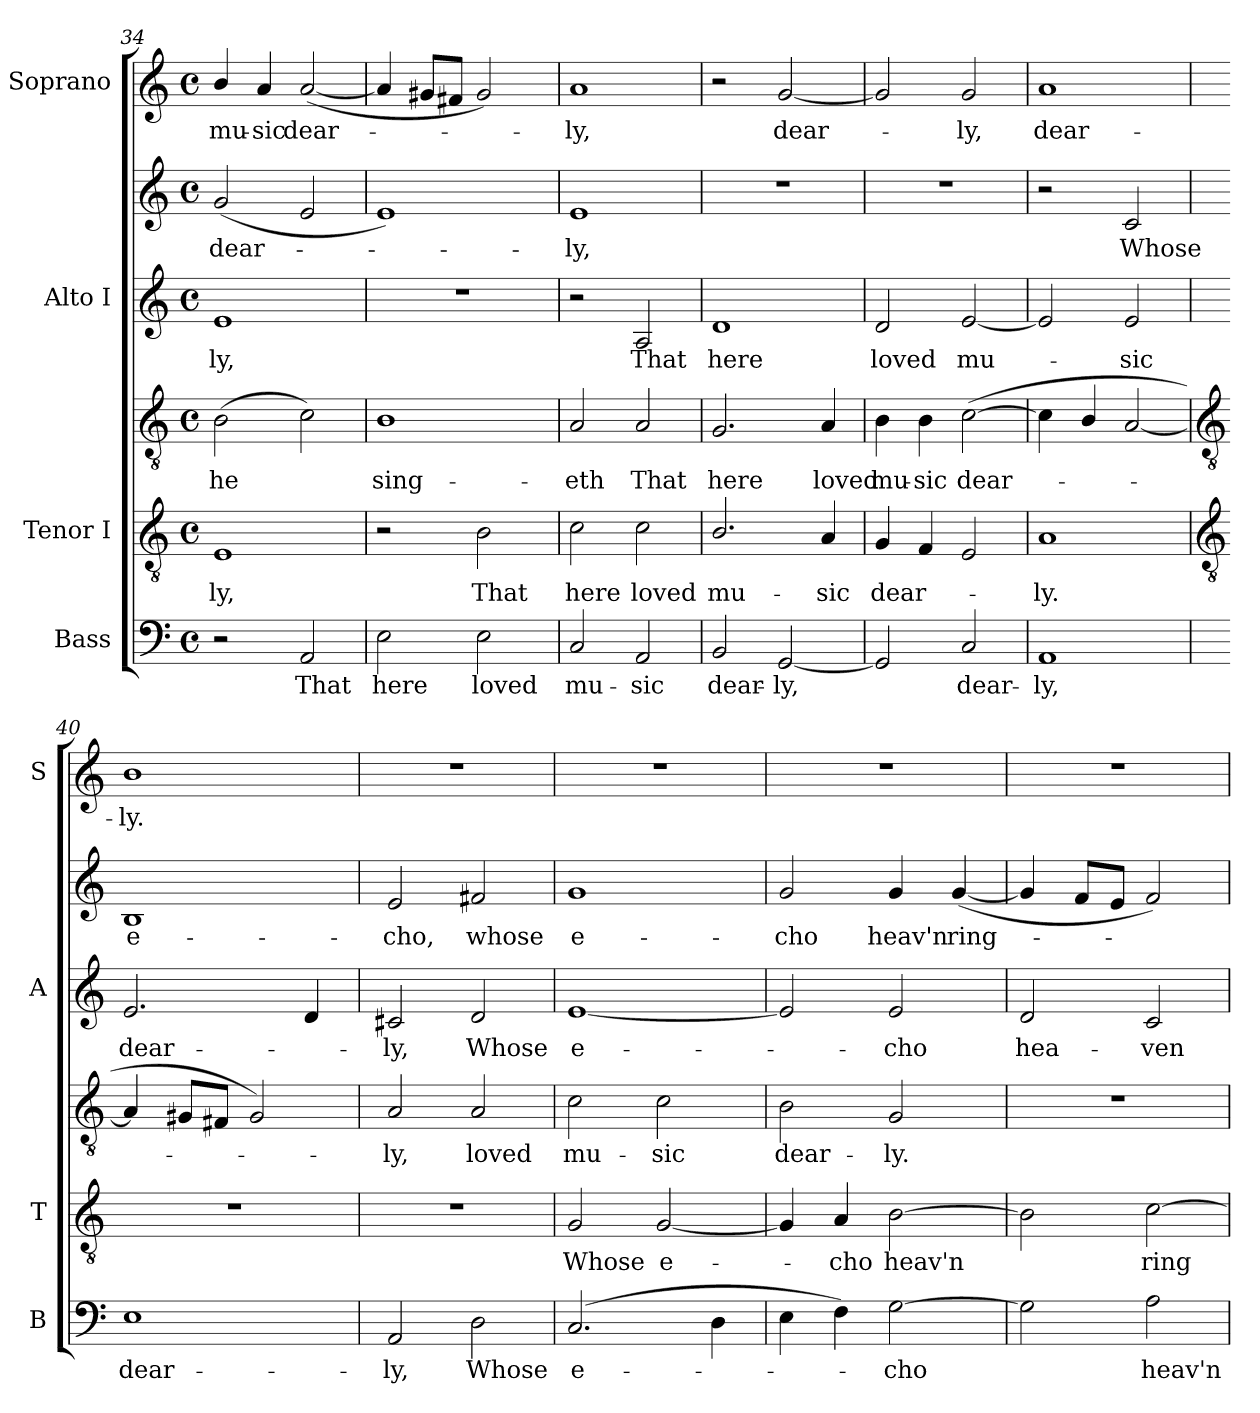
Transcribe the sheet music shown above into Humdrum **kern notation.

**kern	**text	**kern	**text	**kern	**text	**kern	**text	**kern	**text	**kern	**text
*part4	*part4	*part3	*part3	*part3	*part3	*part2	*part2	*part2	*part2	*part1	*part1
*staff6	*staff6	*staff5	*staff5	*staff4	*staff4	*staff3	*staff3	*staff2	*staff2	*staff1	*staff1
*I"Bass	*	*I"Tenor I	*	*	*	*I"Alto I	*	*	*	*I"Soprano	*
*I'B	*	*I'T	*	*	*	*I'A	*	*	*	*I'S	*
*clefF4	*	*clefGv2	*	*clefGv2	*	*clefG2	*	*clefG2	*	*clefG2	*
*k[]	*	*k[]	*	*k[]	*	*k[]	*	*k[]	*	*k[]	*
*C:	*	*C:	*	*C:	*	*C:	*	*C:	*	*C:	*
*M4/4	*	*M4/4	*	*M4/4	*	*M4/4	*	*M4/4	*	*M4/4	*
*met(c)	*	*met(c)	*	*met(c)	*	*met(c)	*	*met(c)	*	*met(c)	*
=34	=34	=34	=34	=34	=34	=34	=34	=34	=34	=34	=34
!	!	!	!LO:LY:b	!	!LO:LY:b	!	!LO:LY:b	!	!LO:LY:b	!	!LO:LY:b
2r	.	1E	ly,	(>2B	-he	1e	ly,	(<2g	dear-	4b/	mu-
!	!	!	!	!	!	!	!	!	!	!	!LO:LY:b
.	.	.	.	.	.	.	.	.	.	4a	-sic
!	!LO:LY:b	!	!	!	!	!	!	!	!	!	!LO:LY:b
2AA	That	.	.	2c)	.	.	.	2e	.	(<[2a	dear-
=35	=35	=35	=35	=35	=35	=35	=35	=35	=35	=35	=35
!	!LO:LY:b	!	!	!	!LO:LY:b	!	!	!	!	!	!
2E	here	2r	.	1B	sing-	1r	.	1e)	.	4a]	.
.	.	.	.	.	.	.	.	.	.	8g#XL	.
.	.	.	.	.	.	.	.	.	.	8f#XJ	.
!	!LO:LY:b	!	!LO:LY:b	!	!	!	!	!	!	!	!
2E	loved	2B	-That	.	.	.	.	.	.	2g#)	.
=36	=36	=36	=36	=36	=36	=36	=36	=36	=36	=36	=36
!	!LO:LY:b	!	!LO:LY:b	!	!LO:LY:b	!	!	!	!LO:LY:b	!	!LO:LY:b
2C	mu-	2c	here	2A	eth	2r	.	1e	ly,	1a	ly,
!	!LO:LY:b	!	!LO:LY:b	!	!LO:LY:b	!	!LO:LY:b	!	!	!	!
2AA	-sic	2c	loved	2A	That	2A	That	.	.	.	.
=37	=37	=37	=37	=37	=37	=37	=37	=37	=37	=37	=37
!	!LO:LY:b	!	!LO:LY:b	!	!LO:LY:b	!	!LO:LY:b	!	!	!	!
2BB	dear-	2.B/	mu-	2.G	here	1d	here	1r	.	2r	.
!	!LO:LY:b	!	!	!	!	!	!	!	!	!	!LO:LY:b
[2GG	-ly,	.	.	.	.	.	.	.	.	[2g	dear-
!	!	!	!LO:LY:b	!	!LO:LY:b	!	!	!	!	!	!
.	.	4A	-sic	4A	loved	.	.	.	.	.	.
=38	=38	=38	=38	=38	=38	=38	=38	=38	=38	=38	=38
!	!	!	!LO:LY:b	!	!LO:LY:b	!	!LO:LY:b	!	!	!	!
2GG]	.	4G	dear-	4B	mu-	2d	loved	1r	.	2g]	.
!	!	!	!	!	!LO:LY:b	!	!	!	!	!	!
.	.	4F	.	4B	-sic	.	.	.	.	.	.
!	!LO:LY:b	!	!	!	!LO:LY:b	!	!LO:LY:b	!	!	!	!LO:LY:b
2C	dear-	2E	.	(<[2c	dear-	[2e	mu-	.	.	2g	ly,
=39	=39	=39	=39	=39	=39	=39	=39	=39	=39	=39	=39
!	!LO:LY:b	!	!LO:LY:b	!	!	!	!	!	!	!	!LO:LY:b
1AA	-ly,	1A	ly.	4c]	.	2e]	.	2r	.	1a	dear-
.	.	.	.	4B/	.	.	.	.	.	.	.
!	!	!	!	!	!	!	!LO:LY:b	!	!LO:LY:b	!	!
.	.	.	.	[2A	.	2e	sic	2c	Whose	.	.
!!LO:LB:g=z
=40	=40	=40	=40	=40	=40	=40	=40	=40	=40	=40	=40
*	*	*clefGv2	*	*clefGv2	*	*	*	*	*	*	*
!	!LO:LY:b	!	!	!	!	!	!LO:LY:b	!	!LO:LY:b	!	!LO:LY:b
1E	dear-	1r	.	4A]	.	2.e	-dear-	1B	e-	1b	-ly.
.	.	.	.	8G#XL	.	.	.	.	.	.	.
.	.	.	.	8F#XJ	.	.	.	.	.	.	.
.	.	.	.	2G#)	.	.	.	.	.	.	.
.	.	.	.	.	.	4d	.	.	.	.	.
=41	=41	=41	=41	=41	=41	=41	=41	=41	=41	=41	=41
!	!LO:LY:b	!	!	!	!LO:LY:b	!	!LO:LY:b	!	!LO:LY:b	!	!
2AA	-ly,	1r	.	2A	ly,	2c#X	ly,	2e	cho,	1r	.
!	!LO:LY:b	!	!	!	!LO:LY:b	!	!LO:LY:b	!	!LO:LY:b	!	!
2D	Whose	.	.	2A	loved	2d	Whose	2f#X	whose	.	.
=42	=42	=42	=42	=42	=42	=42	=42	=42	=42	=42	=42
!	!LO:LY:b	!	!LO:LY:b	!	!LO:LY:b	!	!LO:LY:b	!	!LO:LY:b	!	!
(>2.C	e-	2G	Whose	2c	mu-	[1e	-e-	1g	e-	1r	.
!	!	!	!LO:LY:b	!	!LO:LY:b	!	!	!	!	!	!
.	.	[2G	e-	2c	-sic	.	.	.	.	.	.
4D	.	.	.	.	.	.	.	.	.	.	.
=43	=43	=43	=43	=43	=43	=43	=43	=43	=43	=43	=43
!	!	!	!	!	!LO:LY:b	!	!	!	!LO:LY:b	!	!
4E	.	4G]	.	2B	dear-	2e]	.	2g	cho	1r	.
!	!	!	!LO:LY:b	!	!	!	!	!	!	!	!
4F)	.	4A	cho	.	.	.	.	.	.	.	.
!	!LO:LY:b	!	!LO:LY:b	!	!LO:LY:b	!	!LO:LY:b	!	!LO:LY:b	!	!
[2G	cho	[2B	heav'n	2G	-ly.	2e	cho	4g	heav'n	.	.
!	!	!	!	!	!	!	!	!	!LO:LY:b	!	!
.	.	.	.	.	.	.	.	(<[4g	ring-	.	.
=44	=44	=44	=44	=44	=44	=44	=44	=44	=44	=44	=44
!	!	!	!	!	!	!	!LO:LY:b	!	!	!	!
2G]	.	2B]	.	1r	.	2d	hea-	4g]	.	1r	.
.	.	.	.	.	.	.	.	8fL	.	.	.
.	.	.	.	.	.	.	.	8eJ	.	.	.
!	!LO:LY:b	!	!LO:LY:b	!	!	!	!LO:LY:b	!	!	!	!
2A	heav'n	[2c	ring-	.	.	2c	-ven	2f)	.	.	.
=	=	=	=	=	=	=	=	=	=	=	=
*-	*-	*-	*-	*-	*-	*-	*-	*-	*-	*-	*-
